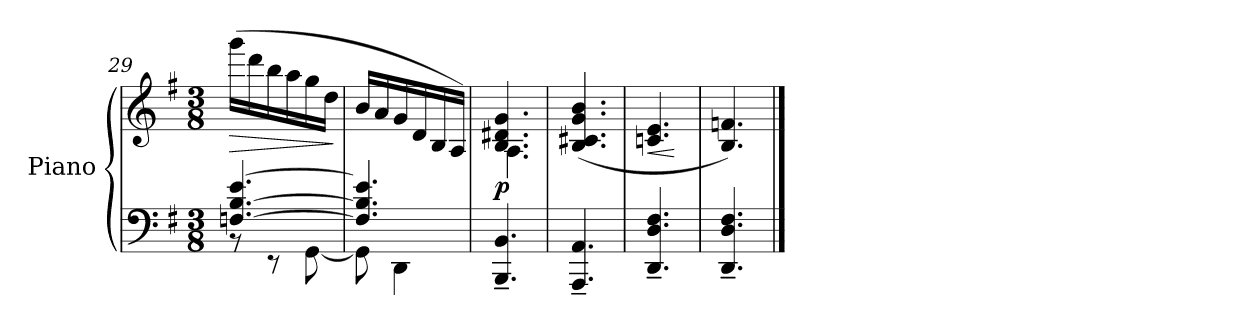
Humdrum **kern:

**kern	**kern	**dynam
*part1	*part1	*part1
*staff2	*staff1	*staff1/2
*I"Piano	*	*
*I'Pno.	*	*
!!LO:PB:g=z
*clefF4	*clefG2	*
*k[f#]	*k[f#]	*
*M3/8	*M3/8	*
=29	=29	=29
*^	*	*
!	!	!	!LO:HP:b
[4.Fn/ [4.B/ [4.e/	8rBB	(>16ggg\LL	>
.	.	16ddd\	.
.	8r	16bb\	.
.	.	16aa\	.
.	[8GG\	16gg\	.
.	.	16dd\JJ	.
*v	*v	*	*
.	.	]
=30	=30	=30
*^	*	*
4.F/] 4.B/] 4.e/]	8GG\]	16b/LL	.
.	.	16a/	.
.	4DD\	16g/	.
.	.	16d/	.
.	.	16B/	.
.	.	16A/JJ)	.
*v	*v	*	*
=31	=31	=31
*	*^	*
!	!	!	!LO:DY:b
4.BBB/~ 4.BB/~	4.B/ 4.d#X/ 4.g/	4.A\	p
*	*v	*v	*
=32	=32	=32
4.AAA/~ 4.AA/~	(>4.B/ 4.c#X/ 4.g/ 4.b/	.
=33	=33	=33
!	!	!LO:HP:b
4.DD/~ 4.D/~ 4.F#/~	4.cn/ 4.e/	<
.	.	[
=34	=34	=34
4.DD/~ 4.D/~ 4.F#/~	4.B/ 4.fn/)	.
==	==	==
*-	*-	*-
